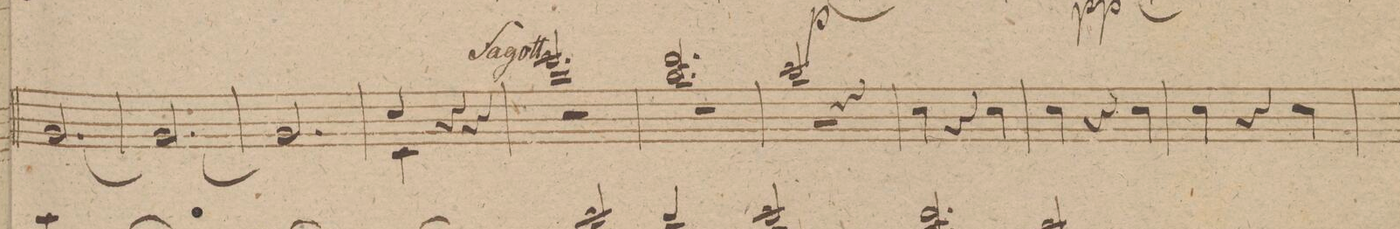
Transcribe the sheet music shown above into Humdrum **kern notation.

**kern
*I"Organo
*clefF4
*k[f#c#g#d#]
*M3/4
[2.BB
=72
2.BB_
=73
2.BB]
=74
*^
4E	4EE
4r	4ryy
4r	4ryy
=75	=75
2.g#	2.r
=76	=76
2.f# 2.d#	2.r
=77	=77
2e	2.r
4r	.
*v	*v
=78
4E
4r
4E
=79
4E
4r
4E
=80
4E
4r
4E
=81
*-
